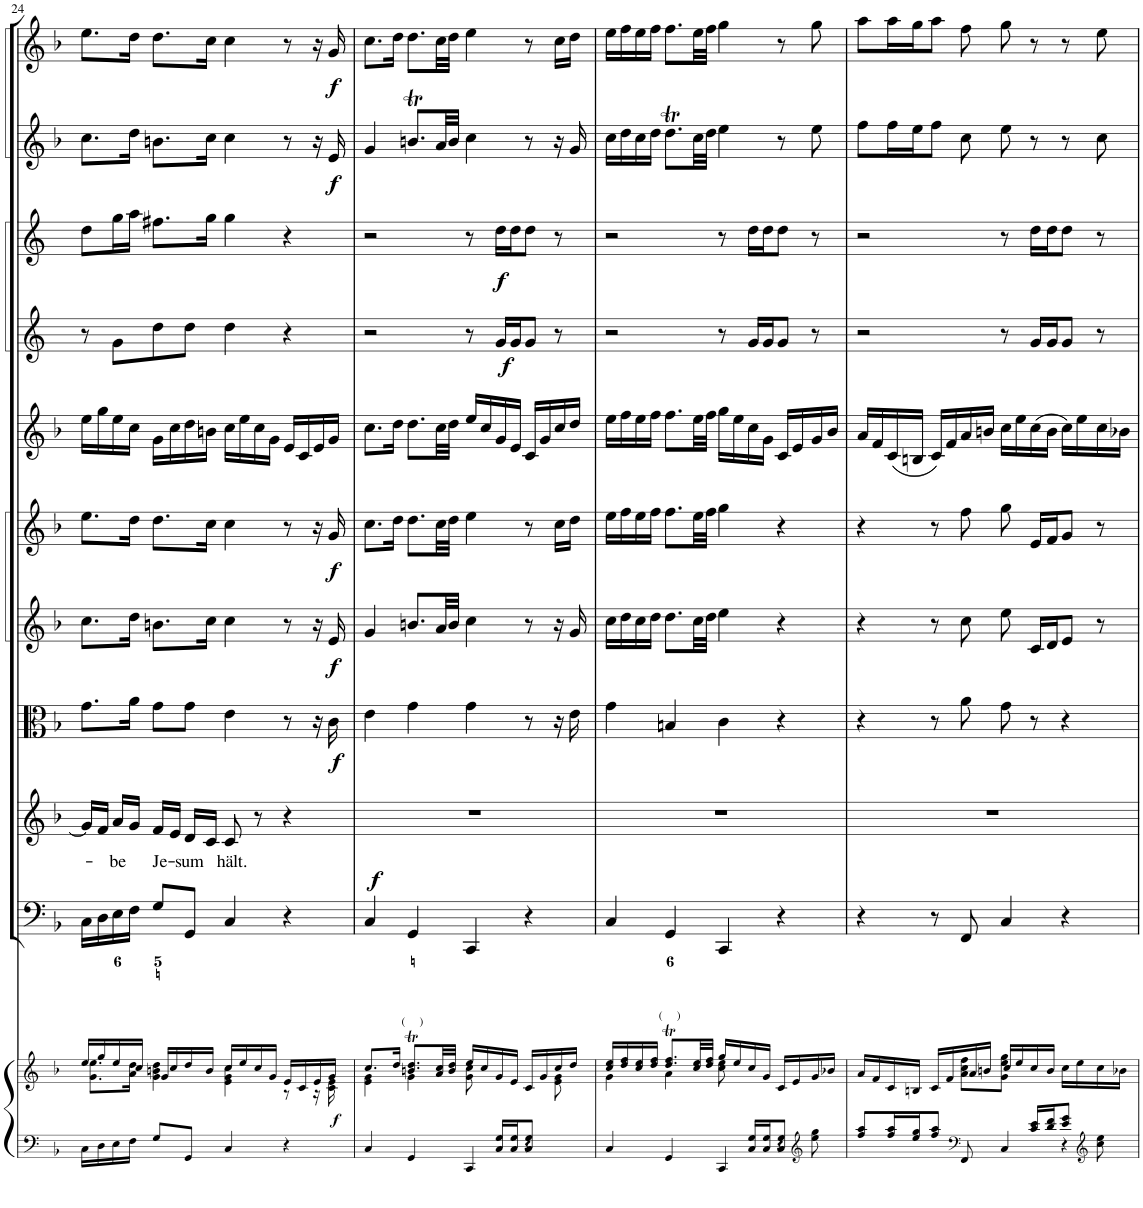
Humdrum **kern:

**kern	**kern	**dynam	**kern	**dynam	**kern	**text	**kern	**dynam	**kern	**dynam	**kern	**dynam	**kern	**kern	**dynam	**kern	**dynam	**kern	**dynam	**kern	**dynam
*part11	*part11	*part11	*part10	*part10	*part9	*part9	*part8	*part8	*part7	*part7	*part6	*part6	*part5	*part4	*part4	*part3	*part3	*part2	*part2	*part1	*part1
*staff12	*staff11	*staff11/12	*staff10	*staff10	*staff9	*staff9	*staff8	*staff8	*staff7	*staff7	*staff6	*staff6	*staff5	*staff4	*staff4	*staff3	*staff3	*staff2	*staff2	*staff1	*staff1
*I"Piano reduction	*	*	*I"Continuo	*	*I"Alto	*	*I"Viola	*	*I"Violino II	*	*I"Violino I	*	*I"Violino Solo	*I"Corno II	*	*I"Corno I	*	*I"Oboe II	*	*I"Oboe I	*
*I'Pno	*	*	*	*	*	*	*	*	*	*	*	*	*I'Vln	*	*	*	*	*I'Ob	*	*I'Ob	*
!!LO:PB:g=z
*clefF4	*clefG2	*	*clefF4	*	*clefG2	*	*clefC3	*	*clefG2	*	*clefG2	*	*clefG2	*clefG2	*	*clefG2	*	*clefG2	*	*clefG2	*
*	*	*	*	*	*	*	*	*	*	*	*	*	*	*Trd4c7	*	*Trd4c7	*	*	*	*	*
*k[b-]	*k[b-]	*	*k[b-]	*	*k[b-]	*	*k[b-]	*	*k[b-]	*	*k[b-]	*	*k[b-]	*k[]	*	*k[]	*	*k[b-]	*	*k[b-]	*
*M4/4	*M4/4	*	*M4/4	*	*M4/4	*	*M4/4	*	*M4/4	*	*M4/4	*	*M4/4	*M4/4	*	*M4/4	*	*M4/4	*	*M4/4	*
*met(c)	*met(c)	*	*met(c)	*	*met(c)	*	*met(c)	*	*met(c)	*	*met(c)	*	*met(c)	*met(c)	*	*met(c)	*	*met(c)	*	*met(c)	*
=24	=24	=24	=24	=24	=24	=24	=24	=24	=24	=24	=24	=24	=24	=24	=24	=24	=24	=24	=24	=24	=24
*	*^	*	*	*	*	*	*	*	*	*	*	*	*	*	*	*	*	*	*	*	*
16C\LL	16ee/LL	8.g\ 8.ee\L	.	16C\LL	.	16g/LL]	.	8.g\L	.	8.cc\L	.	8.ee\L	.	16ee\LL	8r	.	8dd\L	.	8.cc\L	.	8.ee\L	.
16D\	16gg/	.	.	16D\	.	16f/JJ	.	.	.	.	.	.	.	16gg\	.	.	.	.	.	.	.	.
!	!	!	!	!	!	!	!LO:LY:b	!	!	!	!	!	!	!	!	!	!	!	!	!	!	!
16E\	16ee/	.	.	16E\	.	16a/LL	be	.	.	.	.	.	.	16ee\	8g\L	.	16gg\L	.	.	.	.	.
16F\JJ	16cc/JJ	16a\ 16dd\Jk	.	16F\JJ	.	16g/JJ	.	16a\Jk	.	16dd\Jk	.	16dd\Jk	.	16cc\JJ	.	.	16aa\JJ	.	16dd\Jk	.	16dd\Jk	.
!	!	!	!	!	!	!	!LO:LY:b	!	!	!	!	!	!	!	!	!	!	!	!	!	!	!
8G/L	16g/LL	4g\ 4bn\ 4dd\	.	8G/L	.	16f/LL	Je-	8g\L	.	8.bn\L	.	8.dd\L	.	16g\LL	8dd\	.	8.ff#X\L	.	8.bn\L	.	8.dd\L	.
.	16cc/	.	.	.	.	16e/JJ	.	.	.	.	.	.	.	16cc\	.	.	.	.	.	.	.	.
!	!	!	!	!	!	!	!LO:LY:b	!	!	!	!	!	!	!	!	!	!	!	!	!	!	!
8GG/J	16dd/	.	.	8GG/J	.	16d/LL	-sum	8g\J	.	.	.	.	.	16dd\	8dd\J	.	.	.	.	.	.	.
.	16b/JJ	.	.	.	.	16c/JJ	.	.	.	16cc\Jk	.	16cc\Jk	.	16bn\JJ	.	.	16gg\Jk	.	16cc\Jk	.	16cc\Jk	.
!	!	!	!	!	!	!	!LO:LY:b	!	!	!	!	!	!	!	!	!	!	!	!	!	!	!
4C/	16cc/LL	4e\ 4g\ 4cc\	.	4C/	.	8c/	hält.	4e\	.	4cc\	.	4cc\	.	16cc\LL	4dd\	.	4gg\	.	4cc\	.	4cc\	.
.	16ee/	.	.	.	.	.	.	.	.	.	.	.	.	16ee\	.	.	.	.	.	.	.	.
.	16cc/	.	.	.	.	8r	.	.	.	.	.	.	.	16cc\	.	.	.	.	.	.	.	.
.	16g/JJ	.	.	.	.	.	.	.	.	.	.	.	.	16g\JJ	.	.	.	.	.	.	.	.
4r	16e/LL	8r	.	4r	.	4r	.	8r	.	8r	.	8r	.	16e/LL	4r	.	4r	.	8r	.	8r	.
.	16c/	.	.	.	.	.	.	.	.	.	.	.	.	16c/	.	.	.	.	.	.	.	.
.	16e/	16r	.	.	.	.	.	16r	.	16r	.	16r	.	16e/	.	.	.	.	16r	.	16r	.
!	!	!	!LO:DY:b	!	!	!	!	!	!LO:DY:b	!	!LO:DY:b	!	!LO:DY:b	!	!	!	!	!	!	!LO:DY:b	!	!LO:DY:b
.	16g/JJ	16c\ 16e\	f	.	.	.	.	16c\	f	16e/	f	16g/	f	16g/JJ	.	.	.	.	16e/	f	16g/	f
=25	=25	=25	=25	=25	=25	=25	=25	=25	=25	=25	=25	=25	=25	=25	=25	=25	=25	=25	=25	=25	=25	=25
*^	*	*	*	*	*	*	*	*	*	*	*	*	*	*	*	*	*	*	*	*	*	*
!	!	!	!	!	!	!LO:DY:a	!	!	!	!	!	!	!	!	!	!	!	!	!	!	!	!	!
8ryy	4C/	8.cc/L	4e\ 4g\	.	4C/	f	1r	.	4e\	.	4g/	.	8.cc\L	.	8.cc\L	2r	.	2r	.	4g/	.	8.cc\L	.
.	.	16dd/Jk	.	.	.	.	.	.	.	.	.	.	16dd\Jk	.	16dd\Jk	.	.	.	.	.	.	16dd\Jk	.
!	!	!LO:TX:a:t=(     )	!	!	!	!	!	!	!	!	!	!	!	!	!	!	!	!	!	!	!	!	!
.	4GG/	8.bn/T 8.dd/TL	4g\	.	4GG/	.	.	.	4g\	.	8.bn/L	.	8.dd\L	.	8.dd\L	.	.	.	.	8.bnt/L	.	8.dd\L	.
.	.	32a/ 32cc/LL	.	.	.	.	.	.	.	.	32a/LL	.	32cc\LL	.	32cc\LL	.	.	.	.	32a/LL	.	32cc\LL	.
.	.	32b/ 32dd/JJJ	.	.	.	.	.	.	.	.	32b/JJJ	.	32dd\JJJ	.	32dd\JJJ	.	.	.	.	32b/JJJ	.	32dd\JJJ	.
.	4CC/	16ee/LL	8g\ 8cc\	.	4CC/	.	.	.	4g\	.	4cc\	.	4ee\	.	16ee/LL	8r	.	8r	.	4cc\	.	4ee\	.
.	.	16cc/	.	.	.	.	.	.	.	.	.	.	.	.	16cc/	.	.	.	.	.	.	.	.
!	!	!	!	!	!	!	!	!	!	!	!	!	!	!	!	!	!LO:DY:b	!	!LO:DY:b	!	!	!	!
16C/ 16G/LL	.	16g/	4ryy	.	.	.	.	.	.	.	.	.	.	.	16g/	16g/LL	f	16dd\LL	f	.	.	.	.
16C/ 16G/J	.	16e/JJ	.	.	.	.	.	.	.	.	.	.	.	.	16e/JJ	16g/J	.	16dd\J	.	.	.	.	.
8C/ 8G/J	4r	16c/LL	.	.	4r	.	.	.	8r	.	8r	.	8r	.	16c/LL	8g/J	.	8dd\J	.	8r	.	8r	.
.	.	16g/	.	.	.	.	.	.	.	.	.	.	.	.	16g/	.	.	.	.	.	.	.	.
8ryy	.	16cc/	8e\ 8g\	.	.	.	.	.	16r	.	16r	.	16cc\LL	.	16cc/	8r	.	8r	.	16r	.	16cc\LL	.
.	.	16dd/JJ	.	.	.	.	.	.	16e\	.	16g/	.	16dd\JJ	.	16dd/JJ	.	.	.	.	16g/	.	16dd\JJ	.
=26	=26	=26	=26	=26	=26	=26	=26	=26	=26	=26	=26	=26	=26	=26	=26	=26	=26	=26	=26	=26	=26	=26	=26
8ryy	4C/	16cc/ 16ee/LL	4g\	.	4C/	.	1r	.	4g\	.	16cc\LL	.	16ee\LL	.	16ee\LL	2r	.	2r	.	16cc\LL	.	16ee\LL	.
.	.	16dd/ 16ff/	.	.	.	.	.	.	.	.	16dd\	.	16ff\	.	16ff\	.	.	.	.	16dd\	.	16ff\	.
.	.	16cc/ 16ee/	.	.	.	.	.	.	.	.	16cc\	.	16ee\	.	16ee\	.	.	.	.	16cc\	.	16ee\	.
.	.	16dd/ 16ff/JJ	.	.	.	.	.	.	.	.	16dd\JJ	.	16ff\JJ	.	16ff\JJ	.	.	.	.	16dd\JJ	.	16ff\JJ	.
!	!	!LO:TX:a:t=(     )	!	!	!	!	!	!	!	!	!	!	!	!	!	!	!	!	!	!	!	!	!
.	4GG/	8.dd/T 8.ff/TL	4a\	.	4GG/	.	.	.	4Bn/	.	8.dd\L	.	8.ff\L	.	8.ff\L	.	.	.	.	8.ddT\L	.	8.ff\L	.
.	.	32cc/ 32ee/LL	.	.	.	.	.	.	.	.	32cc\LL	.	32ee\LL	.	32ee\LL	.	.	.	.	32cc\LL	.	32ee\LL	.
.	.	32dd/ 32ff/JJJ	.	.	.	.	.	.	.	.	32dd\JJJ	.	32ff\JJJ	.	32ff\JJJ	.	.	.	.	32dd\JJJ	.	32ff\JJJ	.
.	4CC/	16gg/LL	8cc\ 8ee\	.	4CC/	.	.	.	4c\	.	4ee\	.	4gg\	.	16gg\LL	8r	.	8r	.	4ee\	.	4gg\	.
.	.	16ee/	.	.	.	.	.	.	.	.	.	.	.	.	16ee\	.	.	.	.	.	.	.	.
16C/ 16G/LL	.	16cc/	4.ryy	.	.	.	.	.	.	.	.	.	.	.	16cc\	16g/LL	.	16dd\LL	.	.	.	.	.
16C/ 16G/J	.	16g/JJ	.	.	.	.	.	.	.	.	.	.	.	.	16g\JJ	16g/J	.	16dd\J	.	.	.	.	.
8C/ 8G/J	4r	16c/LL	.	.	4r	.	.	.	4r	.	4r	.	4r	.	16c/LL	8g/J	.	8dd\J	.	8r	.	8r	.
.	.	16e/	.	.	.	.	.	.	.	.	.	.	.	.	16e/	.	.	.	.	.	.	.	.
*clefG2	*	*	*	*	*	*	*	*	*	*	*	*	*	*	*	*	*	*	*	*	*	*	*
8ee\ 8gg\	.	16g/	.	.	.	.	.	.	.	.	.	.	.	.	16g/	8r	.	8r	.	8ee\	.	8gg\	.
.	.	16b-X/JJ	.	.	.	.	.	.	.	.	.	.	.	.	16b-/JJ	.	.	.	.	.	.	.	.
=27	=27	=27	=27	=27	=27	=27	=27	=27	=27	=27	=27	=27	=27	=27	=27	=27	=27	=27	=27	=27	=27	=27	=27
8ff/ 8aa/L	4ryy	16a/LL	4.ryy	.	4r	.	1r	.	4r	.	4r	.	4r	.	16a/LL	2r	.	2r	.	8ff\L	.	8aa\L	.
.	.	16f/	.	.	.	.	.	.	.	.	.	.	.	.	16f/	.	.	.	.	.	.	.	.
16ff/ 16aa/L	.	16c/	.	.	.	.	.	.	.	.	.	.	.	.	(16c/	.	.	.	.	16ff\L	.	16aa\L	.
16ee/ 16gg/J	.	16Bn/JJ	.	.	.	.	.	.	.	.	.	.	.	.	16Bn/JJ	.	.	.	.	16ee\J	.	16gg\J	.
8ff/ 8aa/J	8ryy	16c/LL	.	.	8r	.	.	.	8r	.	8r	.	8r	.	16c/LL)	.	.	.	.	8ff\J	.	8aa\J	.
.	.	16f/	.	.	.	.	.	.	.	.	.	.	.	.	16f/	.	.	.	.	.	.	.	.
*clefF4	*	*	*	*	*	*	*	*	*	*	*	*	*	*	*	*	*	*	*	*	*	*	*
4ryy	8FF/	16a/	8a\ 8cc\ 8ff\L	.	8FF/	.	.	.	8a\	.	8cc\	.	8ff\	.	16a/	.	.	.	.	8cc\	.	8ff\	.
.	.	16bn/JJ	.	.	.	.	.	.	.	.	.	.	.	.	16bn/JJ	.	.	.	.	.	.	.	.
.	4C/	16cc/LL	8g\ 8ee\ 8gg\J	.	4C/	.	.	.	8g\	.	8ee\	.	8gg\	.	16cc\LL	8r	.	8r	.	8ee\	.	8gg\	.
.	.	16ee/	.	.	.	.	.	.	.	.	.	.	.	.	16ee\	.	.	.	.	.	.	.	.
16c/ 16e/LL	.	16cc/	4.ryy	.	.	.	.	.	8r	.	16c/LL	.	16e/LL	.	(16cc\	16g/LL	.	16dd\LL	.	8r	.	8r	.
16d/ 16f/J	.	16b/JJ	.	.	.	.	.	.	.	.	16d/J	.	16f/J	.	16b\JJ	16g/J	.	16dd\J	.	.	.	.	.
8e/ 8g/J	4r	16cc\LL	.	.	4r	.	.	.	4r	.	8e/J	.	8g/J	.	16cc\LL)	8g/J	.	8dd\J	.	8r	.	8r	.
.	.	16ee\	.	.	.	.	.	.	.	.	.	.	.	.	16ee\	.	.	.	.	.	.	.	.
*clefG2	*	*	*	*	*	*	*	*	*	*	*	*	*	*	*	*	*	*	*	*	*	*	*
8cc\ 8ee\	.	16cc\	.	.	.	.	.	.	.	.	8r	.	8r	.	16cc\	8r	.	8r	.	8cc\	.	8ee\	.
.	.	16b-X\JJ	.	.	.	.	.	.	.	.	.	.	.	.	16b-X\JJ	.	.	.	.	.	.	.	.
*v	*v	*	*	*	*	*	*	*	*	*	*	*	*	*	*	*	*	*	*	*	*	*	*
*	*v	*v	*	*	*	*	*	*	*	*	*	*	*	*	*	*	*	*	*	*	*	*
=	=	=	=	=	=	=	=	=	=	=	=	=	=	=	=	=	=	=	=	=	=
*-	*-	*-	*-	*-	*-	*-	*-	*-	*-	*-	*-	*-	*-	*-	*-	*-	*-	*-	*-	*-	*-
